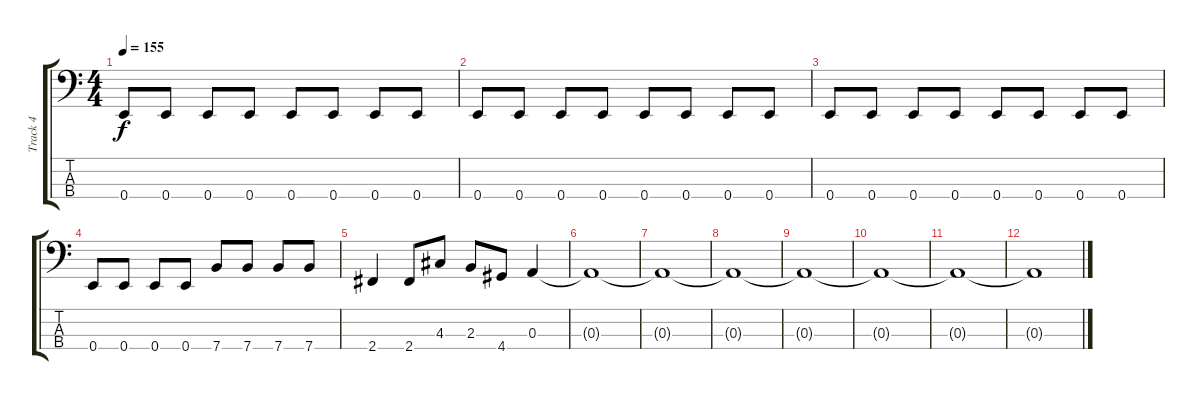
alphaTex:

\track ("Track 4" "Track 4") {instrument electricbassfinger}
\staff {score tabs}
\tuning (G2 D2 A1 E1) {hide}
\ts (4 4)
\tempo 155
\clef f4
\ks c
0.4.8{dy f} 0.4.8 0.4.8 0.4.8 0.4.8 0.4.8 0.4.8 0.4.8 |
0.4.8 0.4.8 0.4.8 0.4.8 0.4.8 0.4.8 0.4.8 0.4.8 |
0.4.8 0.4.8 0.4.8 0.4.8 0.4.8 0.4.8 0.4.8 0.4.8 |
0.4.8 0.4.8 0.4.8 0.4.8 7.4.8 7.4.8 7.4.8 7.4.8 |
2.4.4 2.4.8 4.3.8 2.3.8 4.4.8 0.3.4 |
0.3{t}.1 |
0.3{t}.1 |
0.3{t}.1 |
0.3{t}.1 |
0.3{t}.1 |
0.3{t}.1 |
0.3{t}.1
